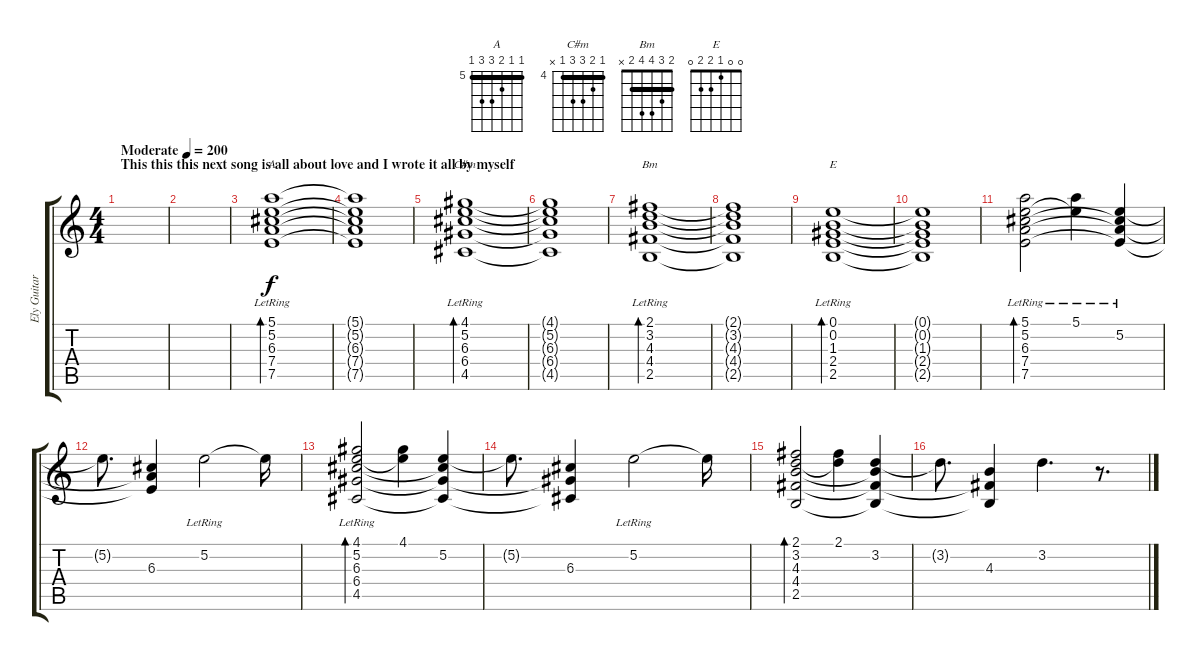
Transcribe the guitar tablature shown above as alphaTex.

\track ("Ely Guitar" "Ely Guitar") {instrument electricguitarclean}
\staff {score tabs}
\tuning (E4 B3 G3 D3 A2 E2) {hide}
\chord ("A" 5 5 6 7 7 5) {firstfret 5 barre 5}
\chord ("C#m" 4 5 6 6 4 x) {firstfret 4 barre 4}
\chord ("Bm" 2 3 4 4 2 x) {barre 2}
\chord ("E" 0 0 1 2 2 0)
\ts (4 4)
\section ("" "This this this next song is all about love and I wrote it all by myself")
\tempo (200 "Moderate")
\clef g2
\ks c
|
|
(5.1{lr} 5.2{lr} 6.3{lr} 7.4{lr} 7.5{lr}).1{bd 240 ch "A"} |
(5.1{t} 5.2{t} 6.3{t} 7.4{t} 7.5{t}).1 |
(4.1{lr} 5.2{lr} 6.3{lr} 6.4{lr} 4.5{lr}).1{bd 240 ch "C#m"} |
(4.1{t} 5.2{t} 6.3{t} 6.4{t} 4.5{t}).1 |
(2.1{lr} 3.2{lr} 4.3{lr} 4.4{lr} 2.5{lr}).1{bd 240 ch "Bm"} |
(2.1{t} 3.2{t} 4.3{t} 4.4{t} 2.5{t}).1 |
(0.1{lr} 0.2{lr} 1.3{lr} 2.4{lr} 2.5{lr}).1{bd 240 ch "E"} |
(0.1{t} 0.2{t} 1.3{t} 2.4{t} 2.5{t}).1 |
(5.1 5.2{lr} 6.3{lr} 7.4{lr} 7.5{lr}).2{bd 240} (5.1{lr} 5.2{t}).4 (5.2{lr} 6.3{t} 7.4{t} 7.5{t}).4 |
5.2{t}.8{d} (6.3 7.4{t} 7.5{t}).4 5.2{lr}.2 5.2{t}.16 |
(4.1{lr} 5.2{lr} 6.3{lr} 6.4{lr} 4.5{lr}).2{bd 240} (4.1 5.2{t}).4 (5.2 6.3{t} 6.4{t} 4.5{t}).4 |
5.2{t}.8{d} (6.3 6.4{t} 4.5{t}).4 5.2{lr}.2 5.2{t}.16 |
(2.1 3.2 4.3 4.4 2.5).2{bd 240} (2.1 3.2{t}).4 (3.2 4.3{t} 4.4{t} 2.5{t}).4 |
3.2{t}.8{d} (4.3 4.4{t} 2.5{t}).4 3.2.4{d} r.8{d}
